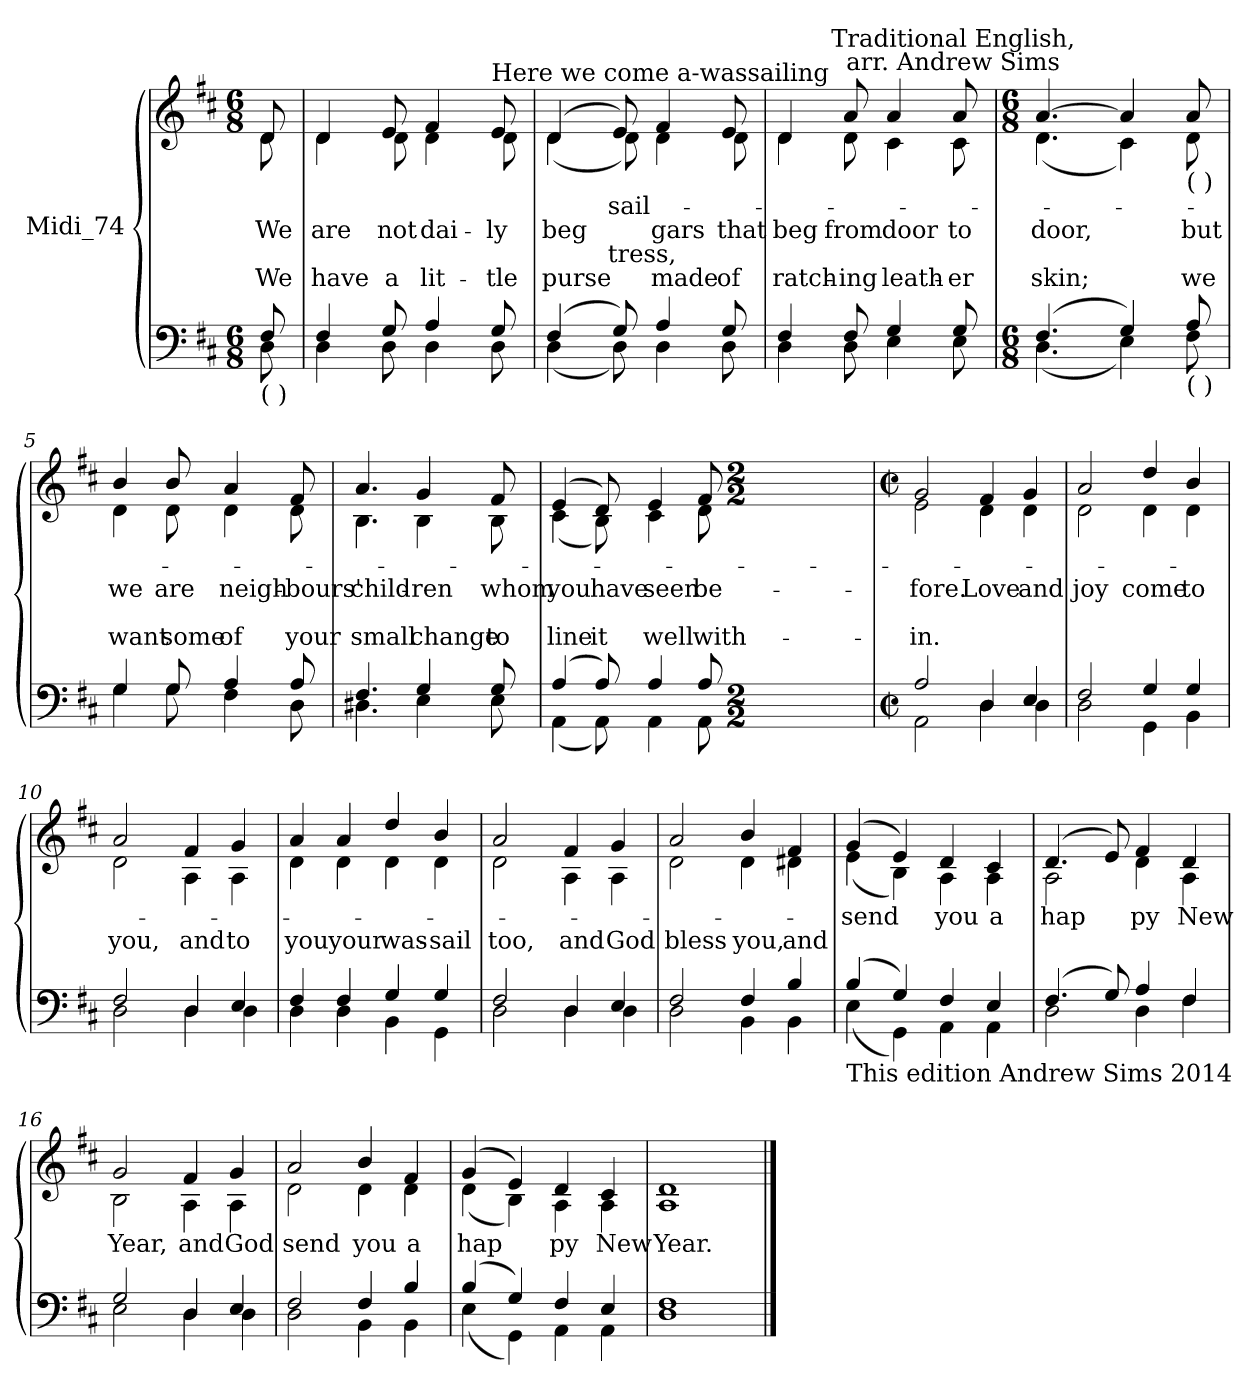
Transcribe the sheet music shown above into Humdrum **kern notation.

**kern	**kern	**text	**text	**text	**text
*part2	*part1	*part1	*part1	*part1	*part1
*staff2	*staff1	*staff1	*staff1	*staff1	*staff1
*I"Midi_74	*I"Midi_74	*	*	*	*
*clefF4	*clefG2	*	*	*	*
*k[f#c#]	*k[f#c#]	*	*	*	*
*D:	*D:	*	*	*	*
*M6/8	*M6/8	*	*	*	*
=	=	=	=	=	=
*^	*	*	*	*	*
!	!	!LO:TX:b:t=(  )	!	!	!	!
!	!	!LO:TX:a:t=Traditional English	!	!	!	!
!LO:TX:b:t=(  )	!	!	!	!	!	!
!	!	!	!	!	!LO:LY:b	!
*	*	*^	*	*	*	*
!	!	!	!	!	!LO:LY:b	!	!LO:LY:b
8F#/	8D\	8d/	8d\	.	We	.	We
=1	=1	=1	=1	=1	=1	=1	=1
!	!	!	!	!LO:LY:b	!	!LO:LY:b	!
!	!	!	!	!	!LO:LY:b	!	!LO:LY:b
4F#/	4D\	4d/	4d\	.	are	.	have
!	!	!	!	!LO:LY:b	!	!LO:LY:b	!
!	!	!	!	!	!LO:LY:b	!	!LO:LY:b
8G/	8D\	8e/	8d\	.	not	.	a
!	!	!	!	!LO:LY:b	!	!LO:LY:b	!
!	!	!	!	!	!LO:LY:b	!	!LO:LY:b
4A/	4D\	4f#/	4d\	.	dai-	.	-lit-
!	!	!LO:TX:a:t=Here we come a-wassailing	!	!	!	!	!
!	!	!	!	!LO:LY:b	!	!LO:LY:b	!
!	!	!	!	!	!LO:LY:b	!	!LO:LY:b
8G/	8D\	8e/	8d\	.	-ly	.	tle
=2	=2	=2	=2	=2	=2	=2	=2
!	!	!	!	!LO:LY:b	!	!LO:LY:b	!
!	!	!	!	!	!LO:LY:b	!	!LO:LY:b
(>4F#/	(<4D\	(>4d/	(<4d\	.	beg	.	purse
!	!	!	!	!LO:LY:b	!	!LO:LY:b	!
8G/)	8D\)	8e/)	8d\)	-sail-	.	-tress,	.
!	!	!	!	!LO:LY:b	!	!LO:LY:b	!
!	!	!	!	!	!LO:LY:b	!	!LO:LY:b
4A/	4D\	4f#/	4d\	.	gars	.	made
!	!	!	!	!LO:LY:b	!	!LO:LY:b	!
!	!	!	!	!	!LO:LY:b	!	!LO:LY:b
8G/	8D\	8e/	8d\	.	that	.	of
=3	=3	=3	=3	=3	=3	=3	=3
!	!	!	!	!LO:LY:b	!	!LO:LY:b	!
!	!	!	!	!	!LO:LY:b	!	!LO:LY:b
4F#/	4D\	4d/	4d\	.	beg	.	ratch-
!	!	!	!	!LO:LY:b	!	!LO:LY:b	!
!	!	!	!	!	!LO:LY:b	!	!LO:LY:b
8F#/	8D\	8a/	8d\	.	-from	.	ing
!	!	!	!	!LO:LY:b	!	!LO:LY:b	!
!	!	!	!	!	!LO:LY:b	!	!LO:LY:b
4G/	4E\	4a/	4c#\	.	door	.	leath-
!	!	!LO:TX:a:cj:t=Traditional English,\narr. Andrew Sims	!	!	!	!	!
!	!	!	!	!LO:LY:b	!	!LO:LY:b	!
!	!	!	!	!	!LO:LY:b	!	!LO:LY:b
8G/	8E\	8a/	8c#\	.	-to	.	er
!!LO:LB:g=z	!!
=4	=4	=4	=4	=4	=4	=4	=4
*M6/8	*	*M6/8	*	*	*	*	*
!	!	!	!	!LO:LY:b	!	!LO:LY:b	!
!	!	!	!	!	!LO:LY:b	!	!LO:LY:b
(>4.F#/	(<4.D\	[4.a/	(<4.d\	.	door,	.	skin;
4G/)	4E\)	4a/]	4c#\)	.	.	.	.
!	!	!LO:TX:b:t=(  )	!	!	!	!	!
!LO:TX:b:t=(  )	!	!	!	!	!	!	!
!	!	!	!	!	!	!LO:LY:b	!
!	!	!	!	!	!LO:LY:b	!	!LO:LY:b
8A/	8F#\	8a/	8d\	.	but	.	we
=5	=5	=5	=5	=5	=5	=5	=5
!	!	!	!	!LO:LY:b	!	!LO:LY:b	!
!	!	!	!	!	!LO:LY:b	!	!LO:LY:b
4G/	4G\	4b/	4d\	.	we	.	want
!	!	!	!	!LO:LY:b	!	!LO:LY:b	!
!	!	!	!	!	!LO:LY:b	!	!LO:LY:b
8G/	8G\	8b/	8d\	.	are	.	some
!	!	!	!	!LO:LY:b	!	!LO:LY:b	!
!	!	!	!	!	!LO:LY:b	!	!LO:LY:b
4A/	4F#\	4a/	4d\	.	neigh-	.	-of
!	!	!	!	!LO:LY:b	!	!LO:LY:b	!
!	!	!	!	!	!LO:LY:b	!	!LO:LY:b
8A/	8D\	8f#/	8d\	.	bours'	.	your
=6	=6	=6	=6	=6	=6	=6	=6
!	!	!	!	!LO:LY:b	!	!LO:LY:b	!
!	!	!	!	!	!LO:LY:b	!	!LO:LY:b
4.F#/	4.D#X\	4.a/	4.B\	.	child-	.	-small
!	!	!	!	!LO:LY:b	!	!LO:LY:b	!
!	!	!	!	!	!LO:LY:b	!	!LO:LY:b
4G/	4E\	4g/	4B\	.	ren	.	change
!	!	!	!	!LO:LY:b	!	!LO:LY:b	!
!	!	!	!	!	!LO:LY:b	!	!LO:LY:b
8G/	8E\	8f#/	8B\	.	whom	.	to
=7	=7	=7	=7	=7	=7	=7	=7
!	!	!	!	!LO:LY:b	!	!LO:LY:b	!
!	!	!	!	!	!LO:LY:b	!	!LO:LY:b
(>4A/	(<4AA\	(>4e/	(<4c#\	.	you	.	line
!	!	!	!	!	!	!LO:LY:b	!
!	!	!	!	!	!LO:LY:b	!	!LO:LY:b
8A/)	8AA\)	8d/)	8B\)	.	have	.	it
!	!	!	!	!LO:LY:b	!	!LO:LY:b	!
!	!	!	!	!	!LO:LY:b	!	!LO:LY:b
4A/	4AA\	4e/	4c#\	.	seen	.	well
!	!	!	!	!LO:LY:b	!	!LO:LY:b	!
!	!	!	!	!	!LO:LY:b	!	!LO:LY:b
8A/	8AA\	8f#/	8d\	.	be-	.	-with-
*M2/2	*	*M2/2	*	*	*	*	*
*met(c|)	*	*met(c|)	*	*	*	*	*
!!LO:LB:g=z	!!
=8	=8	=8	=8	=8	=8	=8	=8
*M2/2	*	*M2/2	*	*	*	*	*
*met(c|)	*	*met(c|)	*	*	*	*	*
!	!	!	!	!LO:LY:b	!	!LO:LY:b	!
!	!	!	!	!	!LO:LY:b	!	!LO:LY:b
2A/	2AA\	2g/	2e\	.	fore.	.	in.
!	!	!	!	!	!LO:LY:b	!	!
4D/	4D\	4f#/	4d\	.	Love	.	.
!	!	!	!	!	!LO:LY:b	!	!
4E/	4D\	4g/	4d\	.	and	.	.
=9	=9	=9	=9	=9	=9	=9	=9
!	!	!	!	!	!LO:LY:b	!	!
2F#/	2D\	2a/	2d\	.	joy	.	.
!	!	!	!	!	!LO:LY:b	!	!
4G/	4GG\	4dd/	4d\	.	come	.	.
!	!	!	!	!	!LO:LY:b	!	!
4G/	4BB\	4b/	4d\	.	to	.	.
=10	=10	=10	=10	=10	=10	=10	=10
!	!	!	!	!	!LO:LY:b	!	!
2F#/	2D\	2a/	2d\	.	you,	.	.
!	!	!	!	!	!LO:LY:b	!	!
4D/	4D\	4f#/	4A\	.	and	.	.
!	!	!	!	!	!LO:LY:b	!	!
4E/	4D\	4g/	4A\	.	to	.	.
=11	=11	=11	=11	=11	=11	=11	=11
!	!	!	!	!	!LO:LY:b	!	!
4F#/	4D\	4a/	4d\	.	you	.	.
!	!	!	!	!	!LO:LY:b	!	!
4F#/	4D\	4a/	4d\	.	your	.	.
!	!	!	!	!	!LO:LY:b	!	!
4G/	4BB\	4dd/	4d\	.	was-	.	.
!	!	!	!	!	!LO:LY:b	!	!
4G/	4GG\	4b/	4d\	.	-sail	.	.
=12	=12	=12	=12	=12	=12	=12	=12
!	!	!	!	!	!LO:LY:b	!	!
2F#/	2D\	2a/	2d\	.	too,	.	.
!	!	!	!	!	!LO:LY:b	!	!
4D/	4D\	4f#/	4A\	.	and	.	.
!	!	!	!	!	!LO:LY:b	!	!
4E/	4D\	4g/	4A\	.	God	.	.
=13	=13	=13	=13	=13	=13	=13	=13
!	!	!	!	!	!LO:LY:b	!	!
2F#/	2D\	2a/	2d\	.	bless	.	.
!	!	!	!	!	!LO:LY:b	!	!
4F#/	4BB\	4b/	4d\	.	you,	.	.
!	!	!	!	!	!LO:LY:b	!	!
4B/	4BB\	4f#/	4d#X\	.	and	.	.
!!LO:LB:g=z	!!
=14	=14	=14	=14	=14	=14	=14	=14
!LO:TX:b:t=This edition  Andrew Sims 2014	!	!	!	!	!	!	!
!	!	!	!	!LO:LY:b	!	!	!
(>4B/	(4E\	(>4g/	(<4e\	send	.	.	.
4G/)	4GG\)	4e/)	4B\)	.	.	.	.
!	!	!	!	!LO:LY:b	!	!	!
4F#/	4AA\	4d/	4A\	you	.	.	.
!	!	!	!	!LO:LY:b	!	!	!
4E/	4AA\	4c#/	4A\	a	.	.	.
=15	=15	=15	=15	=15	=15	=15	=15
!	!	!	!	!LO:LY:b	!	!	!
(>4.F#/	2D\	(>4.d/	2A\	hap	.	.	.
8G/)	.	8e/)	.	.	.	.	.
!	!	!	!	!LO:LY:b	!	!	!
4A/	4D\	4f#/	4d\	py	.	.	.
!	!	!	!	!LO:LY:b	!	!	!
4F#/	4F#\	4d/	4A\	New	.	.	.
=16	=16	=16	=16	=16	=16	=16	=16
!	!	!	!	!LO:LY:b	!	!	!
2G/	2E\	2g/	2B\	Year,	.	.	.
!	!	!	!	!LO:LY:b	!	!	!
4D/	4D\	4f#/	4A\	and	.	.	.
!	!	!	!	!LO:LY:b	!	!	!
4E/	4D\	4g/	4A\	God	.	.	.
=17	=17	=17	=17	=17	=17	=17	=17
!	!	!	!	!LO:LY:b	!	!	!
2F#/	2D\	2a/	2d\	send	.	.	.
!	!	!	!	!LO:LY:b	!	!	!
4F#/	4BB\	4b/	4d\	you	.	.	.
!	!	!	!	!LO:LY:b	!	!	!
4B/	4BB\	4f#/	4d\	a	.	.	.
=18	=18	=18	=18	=18	=18	=18	=18
!	!	!	!	!LO:LY:b	!	!	!
(>4B/	(4E\	(>4g/	(<4d\	hap	.	.	.
4G/)	4GG\)	4e/)	4B\)	.	.	.	.
!	!	!	!	!LO:LY:b	!	!	!
4F#/	4AA\	4d/	4A\	py	.	.	.
!	!	!	!	!LO:LY:b	!	!	!
4E/	4AA\	4c#/	4A\	New	.	.	.
=19	=19	=19	=19	=19	=19	=19	=19
!	!	!	!	!LO:LY:b	!	!	!
1F#/	1D\	1d/	1A\	Year.	.	.	.
*v	*v	*	*	*	*	*	*
*	*v	*v	*	*	*	*
==	==	==	==	==	==
*-	*-	*-	*-	*-	*-
